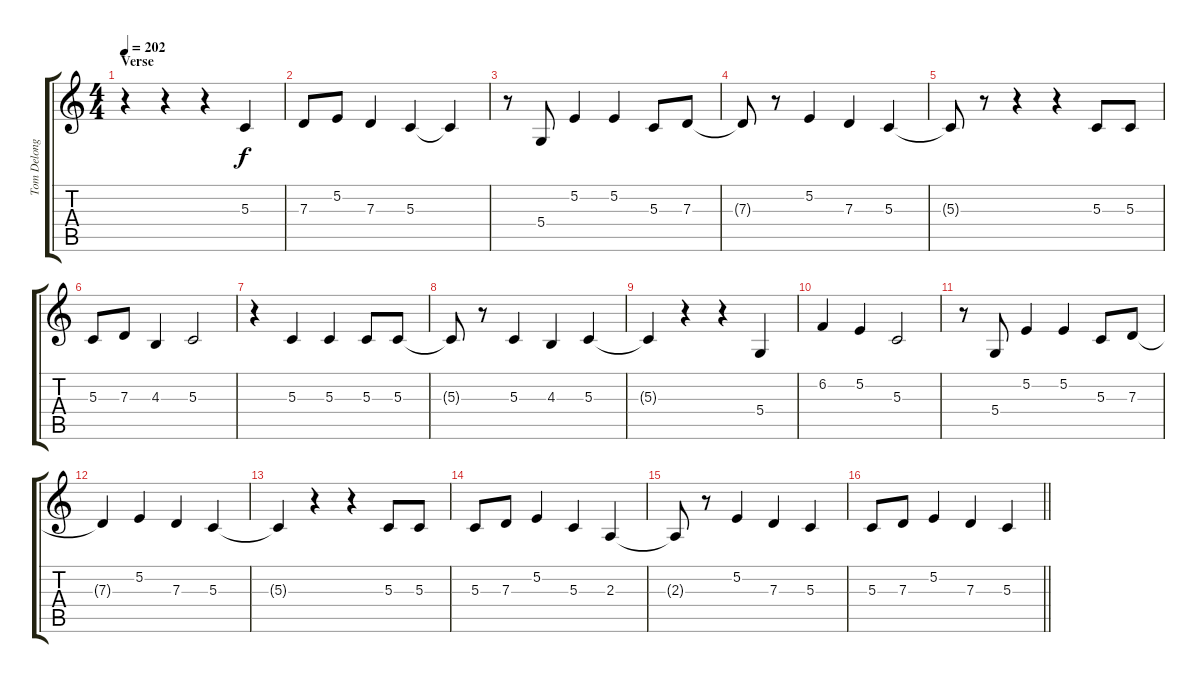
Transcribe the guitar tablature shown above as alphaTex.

\track ("Tom Delonge - Vocals" "Tom Delong") {instrument altosax}
\staff {score tabs}
\tuning (E4 B3 G3 D3 A2 E2) {hide}
\ts (4 4)
\section ("" "Verse")
\tempo 202
\clef g2
\ks c
r.4{dy f} r.4 r.4 5.3.4 |
7.3.8 5.2.8 7.3.4 5.3.4 5.3{t}.4 |
r.8 5.4.8 5.2.4 5.2.4 5.3.8 7.3.8 |
7.3{t}.8 r.8 5.2.4 7.3.4 5.3.4 |
5.3{t}.8 r.8 r.4 r.4 5.3.8 5.3.8 |
5.3.8 7.3.8 4.3.4 5.3.2 |
r.4 5.3.4 5.3.4 5.3.8 5.3.8 |
5.3{t}.8 r.8 5.3.4 4.3.4 5.3.4 |
5.3{t}.4 r.4 r.4 5.4.4 |
6.2.4 5.2.4 5.3.2 |
r.8 5.4.8 5.2.4 5.2.4 5.3.8 7.3.8 |
7.3{t}.4 5.2.4 7.3.4 5.3.4 |
5.3{t}.4 r.4 r.4 5.3.8 5.3.8 |
5.3.8 7.3.8 5.2.4 5.3.4 2.3.4 |
2.3{t}.8 r.8 5.2.4 7.3.4 5.3.4 |
\barLineRight lightlight
5.3.8 7.3.8 5.2.4 7.3.4 5.3.4
